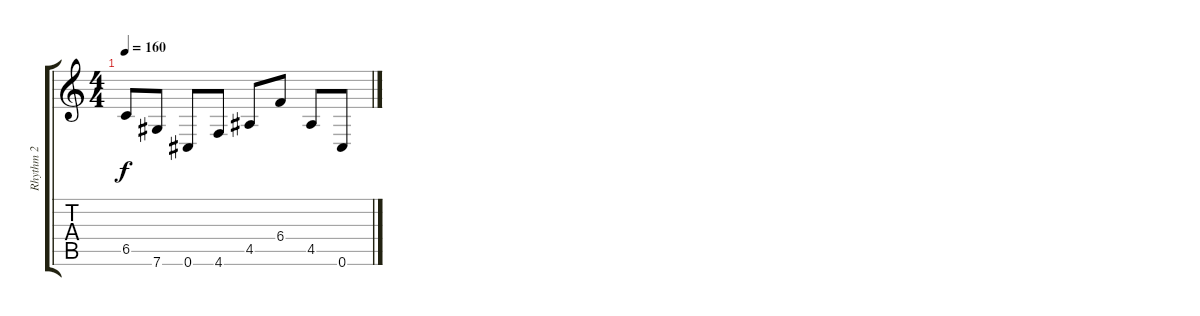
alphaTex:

\track ("Rhythm 2" "Rhythm 2") {instrument distortionguitar}
\staff {score tabs}
\tuning (Db4 Ab3 E3 B2 Gb2 Db2) {hide}
\ts (4 4)
\tempo 160
\clef g2
\ks c
6.5.8{dy f} 7.6.8 0.6.8 4.6.8 4.5.8 6.4.8 4.5.8 0.6.8
